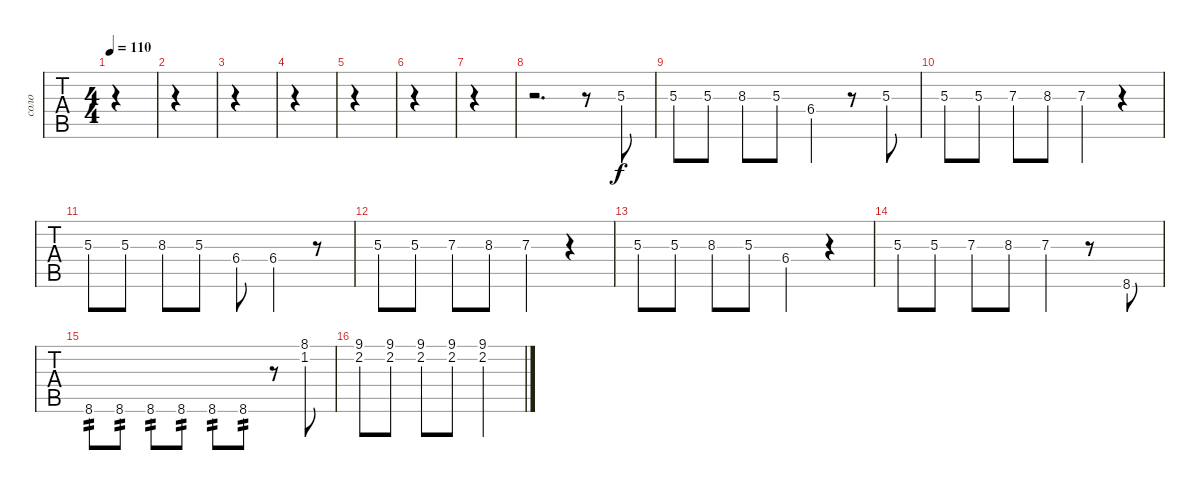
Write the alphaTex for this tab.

\track ("соло" "соло") {instrument distortionguitar}
\staff {tabs}
\tuning (E4 B3 G3 D3 A2 E2) {hide}
\ts (4 4)
\tempo 110
\clef g2
\ks c
|
|
|
|
|
|
|
r.2{d} r.8 5.3.8 |
5.3.8 5.3.8 8.3.8 5.3.8 6.4.4 r.8 5.3.8 |
5.3.8 5.3.8 7.3.8 8.3.8 7.3.4 r.4 |
5.3.8 5.3.8 8.3.8 5.3.8 6.4.8 6.4.4 r.8 |
5.3.8 5.3.8 7.3.8 8.3.8 7.3.4 r.4 |
5.3.8 5.3.8 8.3.8 5.3.8 6.4.4 r.4 |
5.3.8 5.3.8 7.3.8 8.3.8 7.3.4 r.8 8.6.8 |
8.6.8{tp 2} 8.6.8{tp 2} 8.6.8{tp 2} 8.6.8{tp 2} 8.6.8{tp 2} 8.6.8{tp 2} r.8 (8.1 1.2).8 |
(9.1 2.2).8 (9.1 2.2).8 (9.1 2.2).8 (9.1 2.2).8 (9.1 2.2).2
